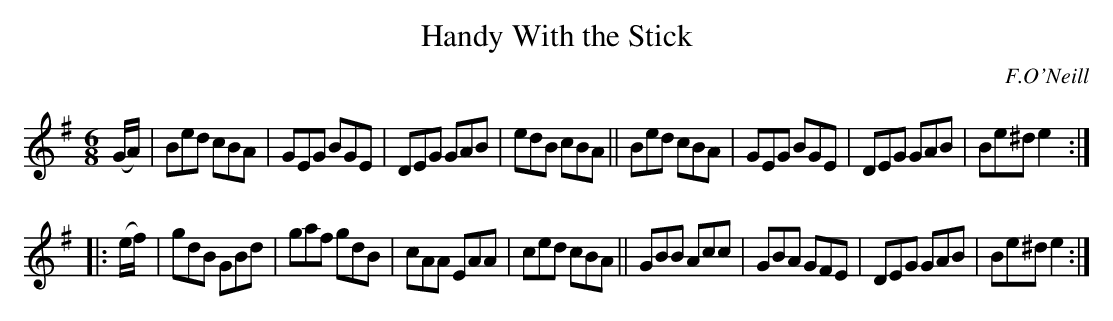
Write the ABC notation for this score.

X:1
T: Handy With the Stick
O: F.O'Neill
M: 6/8
L: 1/8
K: Em
(G/A/) |\
Bed cBA | GEG BGE | DEG GAB | edB cBA ||\
Bed cBA | GEG BGE | DEG GAB | Be^d e2 :|
|: (e/f/) |\
gdB GBd | gaf gdB | cAA EAA | ced cBA ||\
GBB Acc | GBA GFE | DEG GAB | Be^d e2 :|
